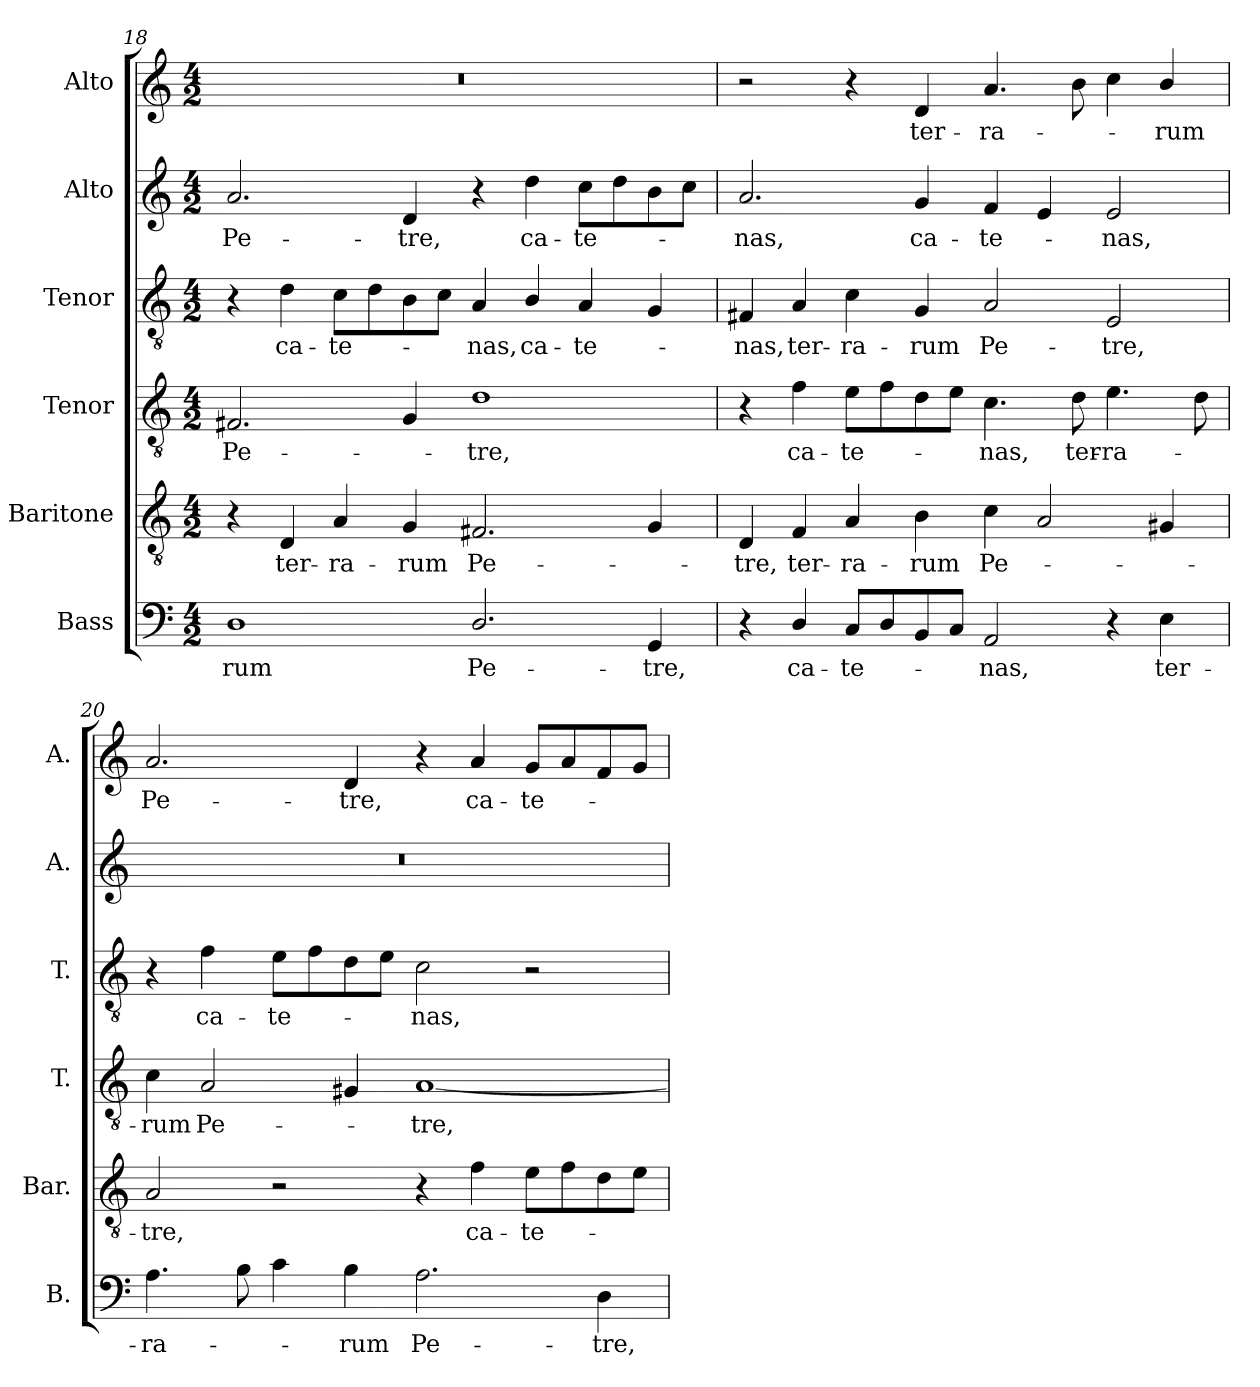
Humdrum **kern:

**kern	**text	**kern	**text	**kern	**text	**kern	**text	**kern	**text	**kern	**text
*part6	*part6	*part5	*part5	*part4	*part4	*part3	*part3	*part2	*part2	*part1	*part1
*staff6	*staff6	*staff5	*staff5	*staff4	*staff4	*staff3	*staff3	*staff2	*staff2	*staff1	*staff1
*I"Bass	*	*I"Baritone	*	*I"Tenor	*	*I"Tenor	*	*I"Alto	*	*I"Alto	*
*I'B.	*	*I'Bar.	*	*I'T.	*	*I'T.	*	*I'A.	*	*I'A.	*
*clefF4	*	*clefGv2	*	*clefGv2	*	*clefGv2	*	*clefG2	*	*clefG2	*
*	*	*ITrd7c12	*	*ITrd7c12	*	*ITrd7c12	*	*	*	*	*
*k[]	*	*k[]	*	*k[]	*	*k[]	*	*k[]	*	*k[]	*
*C:	*	*C:	*	*C:	*	*C:	*	*C:	*	*C:	*
*M4/2	*	*M4/2	*	*M4/2	*	*M4/2	*	*M4/2	*	*M4/2	*
=18	=18	=18	=18	=18	=18	=18	=18	=18	=18	=18	=18
!	!LO:LY:b:color=#000000	!	!	!	!	!	!	!	!	!	!
!	!	!	!	!	!LO:LY:b:color=#000000	!	!	!	!	!	!
!	!	!	!	!	!	!	!	!	!LO:LY:b:color=#000000	!LO:N:vis=1	!
1Di	-rum	4r	.	2.FF#Xi/	Pe-	4r	.	2.ai/	Pe-	0r	.
!	!	!	!LO:LY:b:color=#000000	!	!	!	!	!	!	!	!
!	!	!	!	!	!	!	!LO:LY:b:color=#000000	!	!	!	!
.	.	4DDi/	ter-	.	.	4Di\	ca-	.	.	.	.
!	!	!	!LO:LY:b:color=#000000	!	!	!	!	!	!	!	!
!	!	!	!	!	!	!	!LO:LY:b:color=#000000	!	!	!	!
.	.	4AAi/	-ra-	.	.	8Ci\L	-te-	.	.	.	.
.	.	.	.	.	.	8Di\	.	.	.	.	.
!	!	!	!LO:LY:b:color=#000000	!	!	!	!	!	!	!	!
!	!	!	!	!	!	!	!	!	!LO:LY:b:color=#000000	!	!
.	.	4GGi/	-rum	4GGi/	.	8BBi\	.	4di/	-tre,	.	.
.	.	.	.	.	.	8Ci\J	.	.	.	.	.
!	!LO:LY:b:color=#000000	!	!	!	!	!	!	!	!	!	!
!	!	!	!LO:LY:b:color=#000000	!	!	!	!	!	!	!	!
!	!	!	!	!	!LO:LY:b:color=#000000	!	!	!	!	!	!
!	!	!	!	!	!	!	!LO:LY:b:color=#000000	!	!	!	!
2.Di/	Pe-	2.FF#Xi/	Pe-	1Di	-tre,	4AAi/	-nas,	4r	.	.	.
!	!	!	!	!	!	!	!LO:LY:b:color=#000000	!	!	!	!
!	!	!	!	!	!	!	!	!	!LO:LY:b:color=#000000	!	!
.	.	.	.	.	.	4BBi/	ca-	4ddi\	ca-	.	.
!	!	!	!	!	!	!	!LO:LY:b:color=#000000	!	!	!	!
!	!	!	!	!	!	!	!	!	!LO:LY:b:color=#000000	!	!
.	.	.	.	.	.	4AAi/	-te-	8cci\L	-te-	.	.
.	.	.	.	.	.	.	.	8ddi\	.	.	.
!	!LO:LY:b:color=#000000	!	!	!	!	!	!	!	!	!	!
4GGi/	-tre,	4GGi/	.	.	.	4GGi/	.	8bi\	.	.	.
.	.	.	.	.	.	.	.	8cci\J	.	.	.
=19	=19	=19	=19	=19	=19	=19	=19	=19	=19	=19	=19
!	!	!	!LO:LY:b:color=#000000	!	!	!	!	!	!	!	!
!	!	!	!	!	!	!	!LO:LY:b:color=#000000	!	!	!	!
!	!	!	!	!	!	!	!	!	!LO:LY:b:color=#000000	!	!
4r	.	4DDi/	-tre,	4r	.	4FF#Xi/	-nas,	2.ai/	-nas,	2r	.
!	!LO:LY:b:color=#000000	!	!	!	!	!	!	!	!	!	!
!	!	!	!LO:LY:b:color=#000000	!	!	!	!	!	!	!	!
!	!	!	!	!	!LO:LY:b:color=#000000	!	!	!	!	!	!
!	!	!	!	!	!	!	!LO:LY:b:color=#000000	!	!	!	!
4Di/	ca-	4FFi/	ter-	4Fi\	ca-	4AAi/	ter-	.	.	.	.
!	!LO:LY:b:color=#000000	!	!	!	!	!	!	!	!	!	!
!	!	!	!LO:LY:b:color=#000000	!	!	!	!	!	!	!	!
!	!	!	!	!	!LO:LY:b:color=#000000	!	!	!	!	!	!
!	!	!	!	!	!	!	!LO:LY:b:color=#000000	!	!	!	!
8Ci/L	-te-	4AAi/	-ra-	8Ei\L	-te-	4Ci\	-ra-	.	.	4r	.
8Di/	.	.	.	8Fi\	.	.	.	.	.	.	.
!	!	!	!LO:LY:b:color=#000000	!	!	!	!	!	!	!	!
!	!	!	!	!	!	!	!LO:LY:b:color=#000000	!	!	!	!
!	!	!	!	!	!	!	!	!	!LO:LY:b:color=#000000	!	!
!	!	!	!	!	!	!	!	!	!	!	!LO:LY:b:color=#000000
8BBi/	.	4BBi\	-rum	8Di\	.	4GGi/	-rum	4gi/	ca-	4di/	ter-
8Ci/J	.	.	.	8Ei\J	.	.	.	.	.	.	.
!	!LO:LY:b:color=#000000	!	!	!	!	!	!	!	!	!	!
!	!	!	!LO:LY:b:color=#000000	!	!	!	!	!	!	!	!
!	!	!	!	!	!LO:LY:b:color=#000000	!	!	!	!	!	!
!	!	!	!	!	!	!	!LO:LY:b:color=#000000	!	!	!	!
!	!	!	!	!	!	!	!	!	!LO:LY:b:color=#000000	!	!
!	!	!	!	!	!	!	!	!	!	!	!LO:LY:b:color=#000000
2AAi/	-nas,	4Ci\	Pe-	4.Ci\	-nas,	2AAi/	Pe-	4fi/	-te-	4.ai/	-ra-
.	.	2AAi/	.	.	.	.	.	4ei/	.	.	.
!	!	!	!	!	!LO:LY:b:color=#000000	!	!	!	!	!	!
.	.	.	.	8Di\	ter-	.	.	.	.	8bi\	.
!	!	!	!	!	!LO:LY:b:color=#000000	!	!	!	!	!	!
!	!	!	!	!	!	!	!LO:LY:b:color=#000000	!	!	!	!
!	!	!	!	!	!	!	!	!	!LO:LY:b:color=#000000	!	!
4r	.	.	.	4.Ei\	-ra-	2EEi/	-tre,	2ei/	-nas,	4cci\	.
!	!LO:LY:b:color=#000000	!	!	!	!	!	!	!	!	!	!
!	!	!	!	!	!	!	!	!	!	!	!LO:LY:b:color=#000000
4Ei\	ter-	4GG#Xi/	.	.	.	.	.	.	.	4bi/	-rum
.	.	.	.	8Di\	.	.	.	.	.	.	.
!!LO:LB:g=z
=20	=20	=20	=20	=20	=20	=20	=20	=20	=20	=20	=20
!	!LO:LY:b:color=#000000	!	!	!	!	!	!	!	!	!	!
!	!	!	!LO:LY:b:color=#000000	!	!	!	!	!	!	!	!
!	!	!	!	!	!LO:LY:b:color=#000000	!	!	!LO:N:vis=1	!	!	!
!	!	!	!	!	!	!	!	!	!	!	!LO:LY:b:color=#000000
4.Ai\	-ra-	2AAi/	-tre,	4Ci\	-rum	4r	.	0r	.	2.ai/	Pe-
!	!	!	!	!	!LO:LY:b:color=#000000	!	!	!	!	!	!
!	!	!	!	!	!	!	!LO:LY:b:color=#000000	!	!	!	!
.	.	.	.	2AAi/	Pe-	4Fi\	ca-	.	.	.	.
8Bi\	.	.	.	.	.	.	.	.	.	.	.
!	!	!	!	!	!	!	!LO:LY:b:color=#000000	!	!	!	!
4ci\	.	2r	.	.	.	8Ei\L	-te-	.	.	.	.
.	.	.	.	.	.	8Fi\	.	.	.	.	.
!	!LO:LY:b:color=#000000	!	!	!	!	!	!	!	!	!	!
!	!	!	!	!	!	!	!	!	!	!	!LO:LY:b:color=#000000
4Bi\	-rum	.	.	4GG#Xi/	.	8Di\	.	.	.	4di/	-tre,
.	.	.	.	.	.	8Ei\J	.	.	.	.	.
!	!LO:LY:b:color=#000000	!	!	!	!	!	!	!	!	!	!
!	!	!	!	!	!LO:LY:b:color=#000000	!	!	!	!	!	!
!	!	!	!	!	!	!	!LO:LY:b:color=#000000	!	!	!	!
2.Ai\	Pe-	4r	.	[1AAi	-tre,	2Ci\	-nas,	.	.	4r	.
!	!	!	!LO:LY:b:color=#000000	!	!	!	!	!	!	!	!
!	!	!	!	!	!	!	!	!	!	!	!LO:LY:b:color=#000000
.	.	4Fi\	ca-	.	.	.	.	.	.	4ai/	ca-
!	!	!	!LO:LY:b:color=#000000	!	!	!	!	!	!	!	!
!	!	!	!	!	!	!	!	!	!	!	!LO:LY:b:color=#000000
.	.	8Ei\L	-te-	.	.	2r	.	.	.	8gi/L	-te-
.	.	8Fi\	.	.	.	.	.	.	.	8ai/	.
!	!LO:LY:b:color=#000000	!	!	!	!	!	!	!	!	!	!
4Di\	-tre,	8Di\	.	.	.	.	.	.	.	8fi/	.
.	.	8Ei\J	.	.	.	.	.	.	.	8gi/J	.
=	=	=	=	=	=	=	=	=	=	=	=
*-	*-	*-	*-	*-	*-	*-	*-	*-	*-	*-	*-
